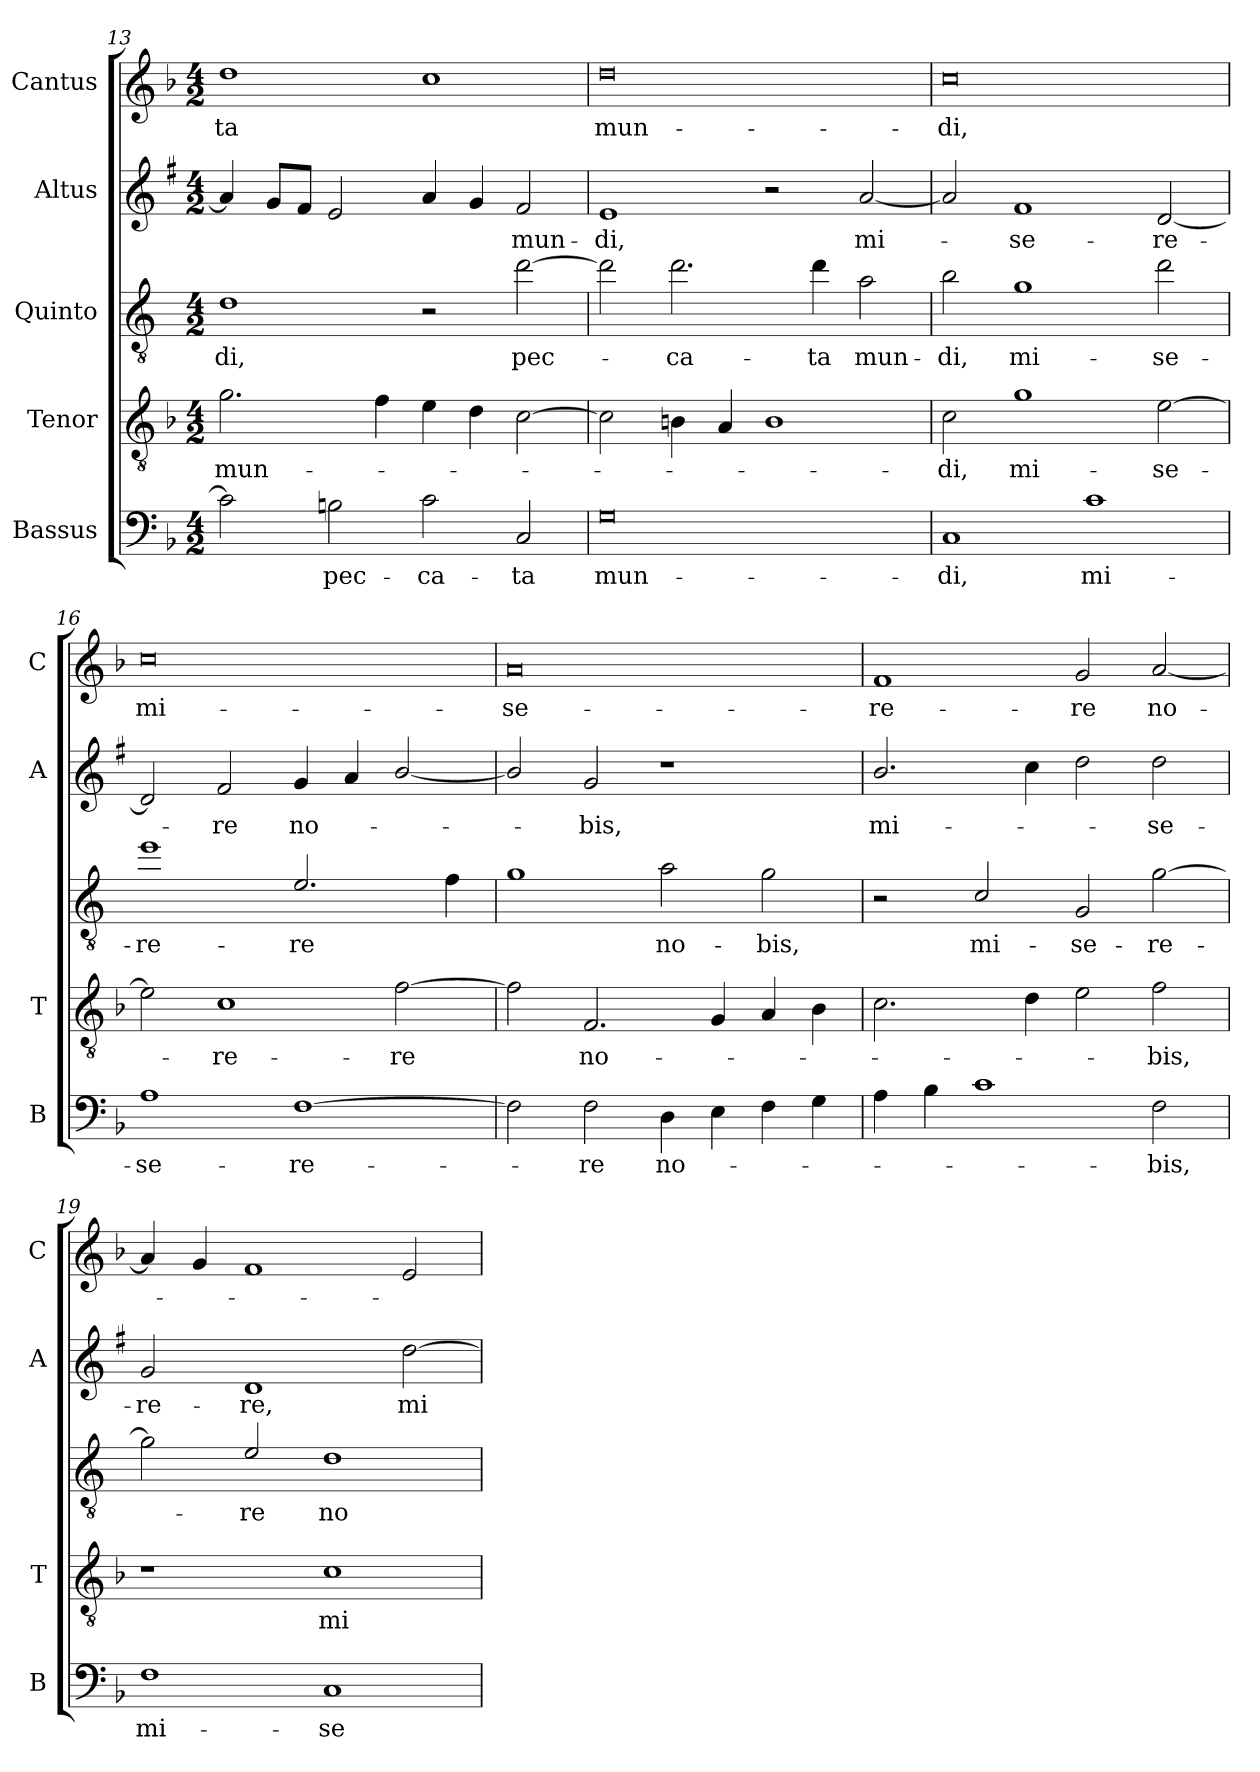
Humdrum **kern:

**kern	**text	**kern	**text	**kern	**text	**kern	**text	**kern	**text
*part5	*part5	*part4	*part4	*part3	*part3	*part2	*part2	*part1	*part1
*staff5	*staff5	*staff4	*staff4	*staff3	*staff3	*staff2	*staff2	*staff1	*staff1
*I"Bassus	*	*I"Tenor	*	*I"Quinto	*	*I"Altus	*	*I"Cantus	*
*I'B	*	*I'T	*	*	*	*I'A	*	*I'C	*
*clefF4	*	*clefGv2	*	*clefGv2	*	*clefG2	*	*clefG2	*
*	*	*	*	*ITrd4c7	*	*ITrd1c2	*	*	*
*k[b-]	*	*k[b-]	*	*k[b-]	*	*k[b-]	*	*k[b-]	*
*F:	*	*F:	*	*F:	*	*F:	*	*F:	*
*M4/2	*	*M4/2	*	*M4/2	*	*M4/2	*	*M4/2	*
=13	=13	=13	=13	=13	=13	=13	=13	=13	=13
!	!	!	!LO:LY:b	!	!LO:LY:b	!	!	!	!LO:LY:b
2c\]	.	2.g\	mun-	1G	-di,	4g/]	.	1dd	-ta
.	.	.	.	.	.	8f/L	.	.	.
.	.	.	.	.	.	8e/J	.	.	.
!	!LO:LY:b	!	!	!	!	!	!	!	!
2Bn\	pec-	.	.	.	.	2d/	.	.	.
.	.	4f\	.	.	.	.	.	.	.
!	!LO:LY:b	!	!	!	!	!	!	!	!
2c\	-ca-	4e\	.	2r	.	4g/	.	1cc	.
.	.	4d\	.	.	.	4f/	.	.	.
!	!LO:LY:b	!	!	!	!LO:LY:b	!	!LO:LY:b	!	!
2C/	-ta	[2c\	.	[2g\	pec-	2e/	mun-	.	.
=14	=14	=14	=14	=14	=14	=14	=14	=14	=14
!	!LO:LY:b	!	!	!	!	!	!LO:LY:b	!	!LO:LY:b
0G	mun-	2c\]	.	2g\]	.	1d	-di,	0dd	mun-
!	!	!	!	!	!LO:LY:b	!	!	!	!
.	.	4Bn\	.	2.g\	-ca-	.	.	.	.
.	.	4A/	.	.	.	.	.	.	.
.	.	1B	.	.	.	2r	.	.	.
!	!	!	!	!	!LO:LY:b	!	!	!	!
.	.	.	.	4g\	-ta	.	.	.	.
!	!	!	!	!	!LO:LY:b	!	!LO:LY:b	!	!
.	.	.	.	2d\	mun-	[2g/	mi-	.	.
=15	=15	=15	=15	=15	=15	=15	=15	=15	=15
!	!LO:LY:b	!	!LO:LY:b	!	!LO:LY:b	!	!	!	!LO:LY:b
1C	-di,	2c\	-di,	2e\	-di,	2g/]	.	0cc	-di,
!	!	!	!LO:LY:b	!	!LO:LY:b	!	!LO:LY:b	!	!
.	.	1g	mi-	1c	mi-	1e	-se-	.	.
!	!LO:LY:b	!	!	!	!	!	!	!	!
1c	mi-	.	.	.	.	.	.	.	.
!	!	!	!LO:LY:b	!	!LO:LY:b	!	!LO:LY:b	!	!
.	.	[2e\	-se-	2g\	-se-	[2c/	-re-	.	.
=16	=16	=16	=16	=16	=16	=16	=16	=16	=16
!	!LO:LY:b	!	!	!	!LO:LY:b	!	!	!	!LO:LY:b
1A	-se-	2e\]	.	1a	-re-	2c/]	.	0cc	mi-
!	!	!	!LO:LY:b	!	!	!	!LO:LY:b	!	!
.	.	1c	-re-	.	.	2e/	-re	.	.
!	!LO:LY:b	!	!	!	!LO:LY:b	!	!LO:LY:b	!	!
[1F	-re-	.	.	2.A/	-re	4f/	no-	.	.
.	.	.	.	.	.	4g/	.	.	.
!	!	!	!LO:LY:b	!	!	!	!	!	!
.	.	[2f\	-re	.	.	[2a/	.	.	.
.	.	.	.	4B-\	.	.	.	.	.
=17	=17	=17	=17	=17	=17	=17	=17	=17	=17
!	!	!	!	!	!	!	!	!	!LO:LY:b
2F\]	.	2f\]	.	1c	.	2a/]	.	0a	-se-
!	!LO:LY:b	!	!LO:LY:b	!	!	!	!LO:LY:b	!	!
2F\	-re	2.F/	no-	.	.	2f/	-bis,	.	.
!	!LO:LY:b	!	!	!	!LO:LY:b	!	!	!	!
4D\	no-	.	.	2d\	no-	1r	.	.	.
4E\	.	4G/	.	.	.	.	.	.	.
!	!	!	!	!	!LO:LY:b	!	!	!	!
4F\	.	4A/	.	2c\	-bis,	.	.	.	.
4G\	.	4B-\	.	.	.	.	.	.	.
!!LO:PB:g=z
=18	=18	=18	=18	=18	=18	=18	=18	=18	=18
!	!	!	!	!	!	!	!LO:LY:b	!	!LO:LY:b
4A\	.	2.c\	.	2r	.	2.a/	mi-	1f	-re-
4B-\	.	.	.	.	.	.	.	.	.
!	!	!	!	!	!LO:LY:b	!	!	!	!
1c	.	.	.	2F/	mi-	.	.	.	.
.	.	4d\	.	.	.	4b-\	.	.	.
!	!	!	!	!	!LO:LY:b	!	!	!	!LO:LY:b
.	.	2e\	.	2C/	-se-	2cc\	.	2g/	-re
!	!LO:LY:b	!	!LO:LY:b	!	!LO:LY:b	!	!LO:LY:b	!	!LO:LY:b
2F\	-bis,	2f\	-bis,	[2c\	-re-	2cc\	-se-	[2a/	no-
=19	=19	=19	=19	=19	=19	=19	=19	=19	=19
!	!LO:LY:b	!	!	!	!	!	!LO:LY:b	!	!
1F	mi-	1r	.	2c\]	.	2f/	-re-	4a/]	.
.	.	.	.	.	.	.	.	4g/	.
!	!	!	!	!	!LO:LY:b	!	!LO:LY:b	!	!
.	.	.	.	2A/	-re	1c	-re,	1f	.
!	!LO:LY:b	!	!LO:LY:b	!	!LO:LY:b	!	!	!	!
1C	-se-	1c	mi-	1G	no-	.	.	.	.
!	!	!	!	!	!	!	!LO:LY:b	!	!
.	.	.	.	.	.	[2cc\	mi-	2e/	.
=	=	=	=	=	=	=	=	=	=
*-	*-	*-	*-	*-	*-	*-	*-	*-	*-
